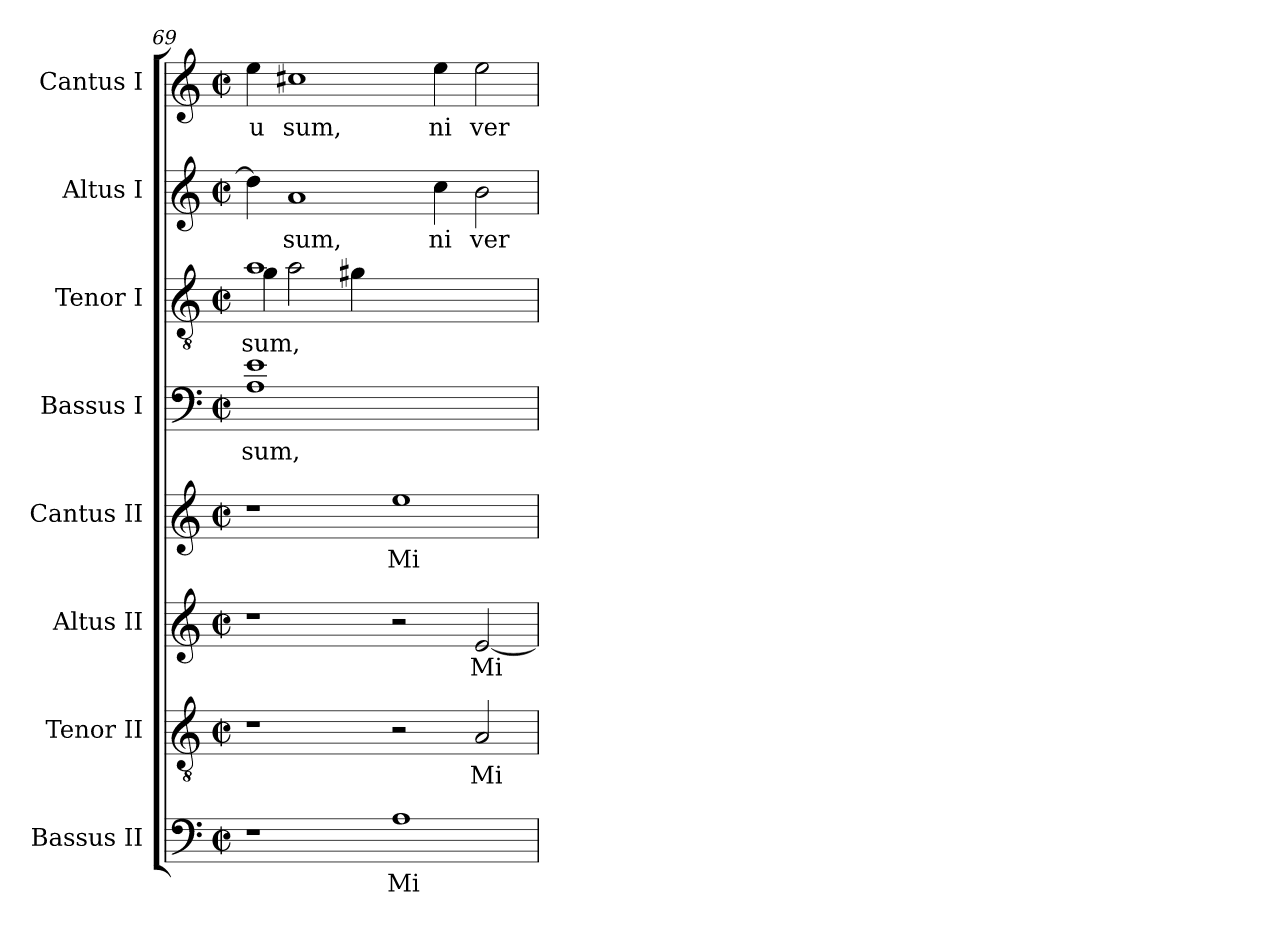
**kern	**text	**kern	**text	**kern	**text	**kern	**text	**kern	**text	**kern	**text	**kern	**text	**kern	**text
*part8	*part8	*part7	*part7	*part6	*part6	*part5	*part5	*part4	*part4	*part3	*part3	*part2	*part2	*part1	*part1
*staff8	*staff8	*staff7	*staff7	*staff6	*staff6	*staff5	*staff5	*staff4	*staff4	*staff3	*staff3	*staff2	*staff2	*staff1	*staff1
*I"Bassus II	*	*I"Tenor II	*	*I"Altus II	*	*I"Cantus II	*	*I"Bassus I	*	*I"Tenor I	*	*I"Altus I	*	*I"Cantus I	*
*clefF4	*	*clefGv2	*	*clefG2	*	*clefG2	*	*clefF4	*	*clefGv2	*	*clefG2	*	*clefG2	*
*M2/2	*	*M2/2	*	*M2/2	*	*M2/2	*	*M2/2	*	*M2/2	*	*M2/2	*	*M2/2	*
*met(c|)	*	*met(c|)	*	*met(c|)	*	*met(c|)	*	*met(c|)	*	*met(c|)	*	*met(c|)	*	*met(c|)	*
=69	=69	=69	=69	=69	=69	=69	=69	=69	=69	=69	=69	=69	=69	=69	=69
!	!	!	!	!	!	!	!	!	!LO:LY:b:cj	!	!LO:LY:b:cj	!	!	!	!LO:LY:b:cj
*	*	*	*	*	*	*	*	*	*	*^	*	*	*	*	*
1r	.	1r	.	1r	.	1r	.	1e 1A	-sum,	1a	4g\	-sum,	4dd\]	.	4ee\	u
!	!	!	!	!	!	!	!	!	!	!	!	!	!	!LO:LY:b:cj	!	!LO:LY:b:cj
.	.	.	.	.	.	.	.	.	.	.	2a\	.	1a	sum,	1cc#X	sum,
.	.	.	.	.	.	.	.	.	.	.	4g#X\	.	.	.	.	.
!	!LO:LY:b:cj	!	!	!	!	!	!LO:LY:b:cj	!	!	!	!	!	!	!	!	!
1A	Mi	2r	.	2r	.	1ee	Mi	1ryy	.	1ryy	1ryy	.	.	.	.	.
!	!	!	!	!	!	!	!	!	!	!	!	!	!	!LO:LY:b:cj	!	!LO:LY:b:cj
.	.	.	.	.	.	.	.	.	.	.	.	.	4cc\	ni	4ee\	ni
!	!	!	!LO:LY:b:cj	!	!LO:LY:b	!	!	!	!	!	!	!	!	!LO:LY:b:cj	!	!LO:LY:b:cj
.	.	2A/	Mi	[>2e/	Mi	.	.	.	.	.	.	.	2b\	ver	2ee\	ver
*	*	*	*	*	*	*	*	*	*	*v	*v	*	*	*	*	*
=	=	=	=	=	=	=	=	=	=	=	=	=	=	=	=
*-	*-	*-	*-	*-	*-	*-	*-	*-	*-	*-	*-	*-	*-	*-	*-
